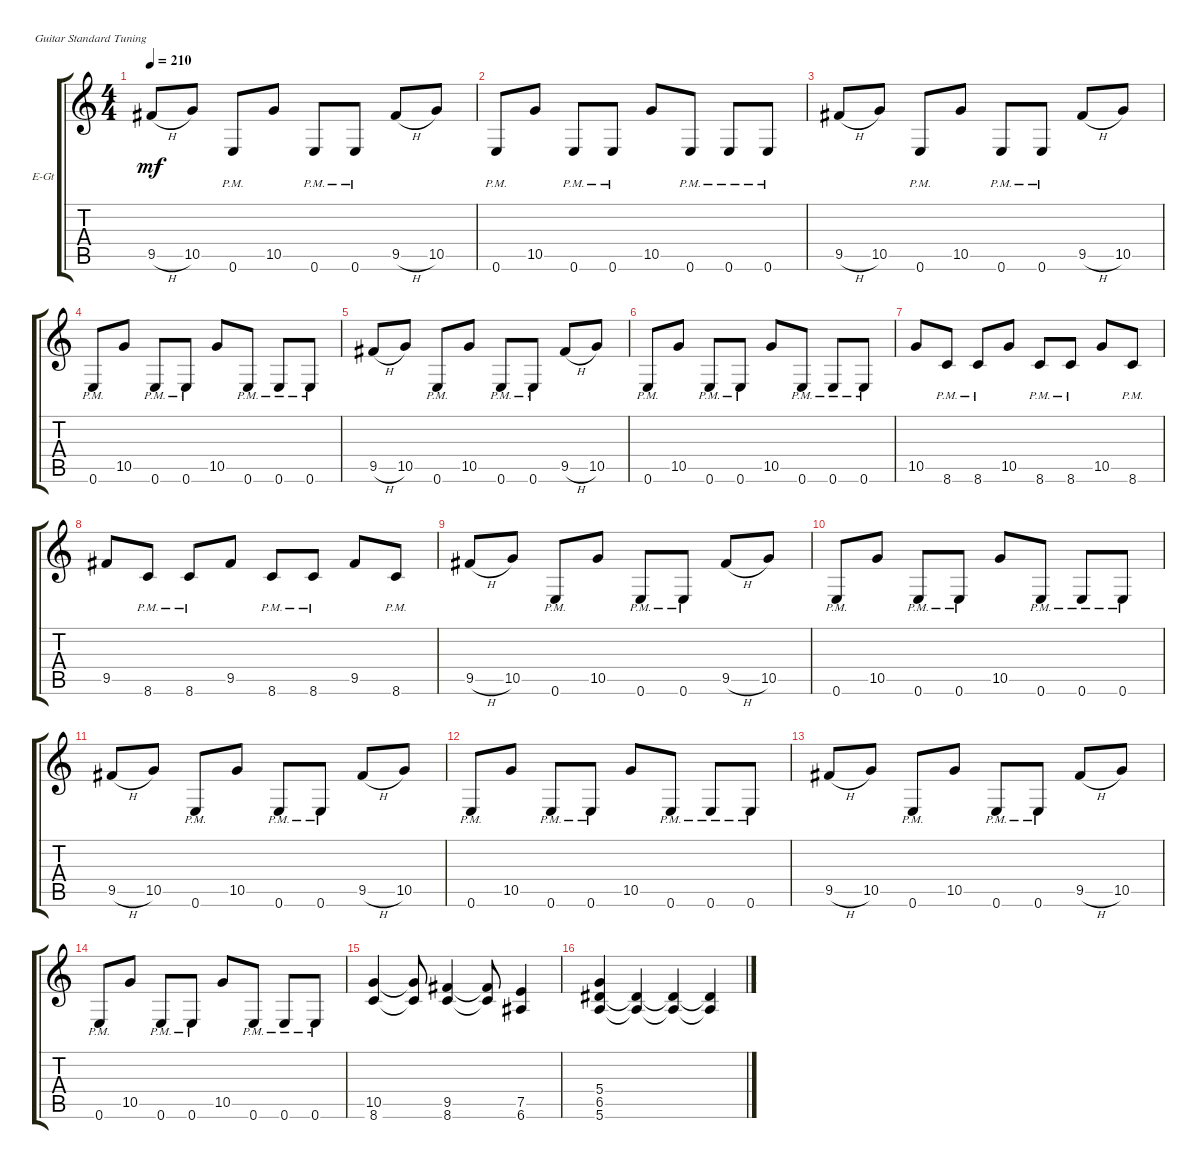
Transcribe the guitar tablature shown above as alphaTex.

\defaultSystemsLayout 4
\bracketExtendMode groupsimilarinstruments
\firstSystemTrackNameOrientation horizontal
\otherSystemsTrackNameOrientation horizontal
\track ("Electric Guitar (Clean)" "E-Gt") {mute instrument electricguitarclean}
\staff {score tabs}
\tuning (E4 B3 G3 D3 A2 E2)
\ts (4 4)
\tempo 210
\clef g2
\ks c
9.5{h}.8{dy mf} 10.5.8 0.6{pm}.8 10.5.8 0.6{pm}.8 0.6{pm}.8 9.5{h}.8 10.5.8 |
0.6{pm}.8 10.5.8 0.6{pm}.8 0.6{pm}.8 10.5.8 0.6{pm}.8 0.6{pm}.8 0.6{pm}.8 |
9.5{h}.8 10.5.8 0.6{pm}.8 10.5.8 0.6{pm}.8 0.6{pm}.8 9.5{h}.8 10.5.8 |
0.6{pm}.8 10.5.8 0.6{pm}.8 0.6{pm}.8 10.5.8 0.6{pm}.8 0.6{pm}.8 0.6{pm}.8 |
9.5{h}.8 10.5.8 0.6{pm}.8 10.5.8 0.6{pm}.8 0.6{pm}.8 9.5{h}.8 10.5.8 |
0.6{pm}.8 10.5.8 0.6{pm}.8 0.6{pm}.8 10.5.8 0.6{pm}.8 0.6{pm}.8 0.6{pm}.8 |
10.5.8 8.6{pm}.8 8.6{pm}.8 10.5.8 8.6{pm}.8 8.6{pm}.8 10.5.8 8.6{pm}.8 |
9.5.8 8.6{pm}.8 8.6{pm}.8 9.5.8 8.6{pm}.8 8.6{pm}.8 9.5.8 8.6{pm}.8 |
9.5{h}.8 10.5.8 0.6{pm}.8 10.5.8 0.6{pm}.8 0.6{pm}.8 9.5{h}.8 10.5.8 |
0.6{pm}.8 10.5.8 0.6{pm}.8 0.6{pm}.8 10.5.8 0.6{pm}.8 0.6{pm}.8 0.6{pm}.8 |
9.5{h}.8 10.5.8 0.6{pm}.8 10.5.8 0.6{pm}.8 0.6{pm}.8 9.5{h}.8 10.5.8 |
0.6{pm}.8 10.5.8 0.6{pm}.8 0.6{pm}.8 10.5.8 0.6{pm}.8 0.6{pm}.8 0.6{pm}.8 |
9.5{h}.8 10.5.8 0.6{pm}.8 10.5.8 0.6{pm}.8 0.6{pm}.8 9.5{h}.8 10.5.8 |
0.6{pm}.8 10.5.8 0.6{pm}.8 0.6{pm}.8 10.5.8 0.6{pm}.8 0.6{pm}.8 0.6{pm}.8 |
(8.6 10.5).4 (8.6{t} 10.5{t}).8 (8.6 9.5).4 (8.6{t} 9.5{t}).8 (6.6 7.5).4 |
(5.6 6.5 5.4).4 (6.5{t} 5.6{t}).4 (5.6{t} 6.5{t}).4 (5.6{t} 6.5{t}).4
